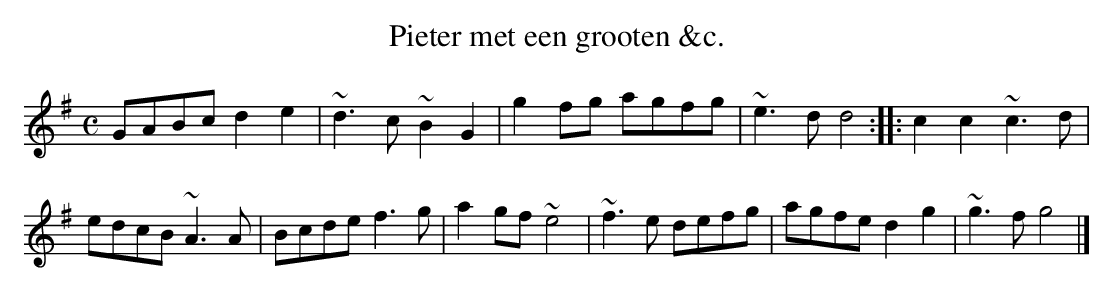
X:1
T:Pieter met een grooten &c.
M:C
K:Gmaj
GABcd2e2|~d3c~B2G2|g2fg agfg|~e3dd4:||:c2c2~c3d|
edcB~A3A|Bcdef3g|a2gf~e4|~f3e defg|agfed2g2|~g3fg4|]
